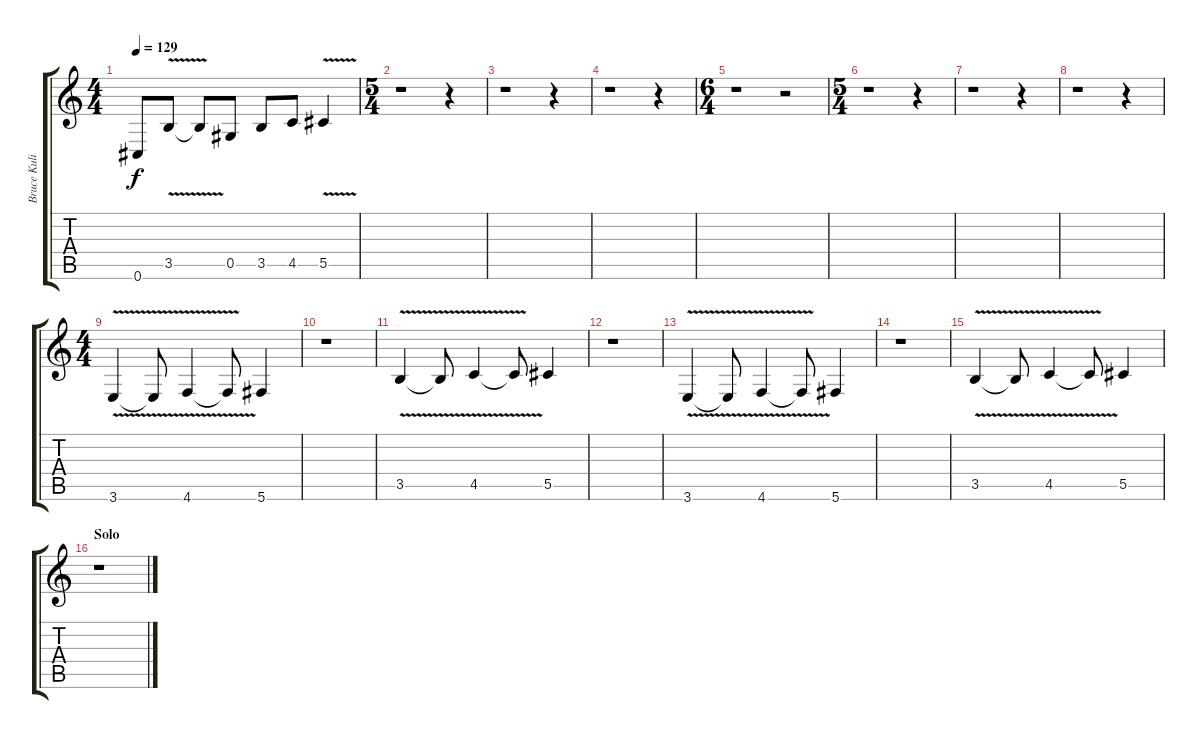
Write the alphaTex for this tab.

\track ("Bruce Kulick" "Bruce Kuli") {instrument distortionguitar}
\staff {score tabs}
\tuning (Eb4 Bb3 Gb3 Db3 Ab2 Db2) {hide}
\ts (4 4)
\tempo 129
\clef g2
\ks c
0.6.8{dy f} 3.5{v}.8 3.5{t}.8 0.5.8 3.5.8 4.5.8 5.5{v}.4 |
\ts (5 4)
r.1 r.4 |
r.1 r.4 |
r.1 r.4 |
\ts (6 4)
r.1 r.2 |
\ts (5 4)
r.1 r.4 |
r.1 r.4 |
r.1 r.4 |
\ts (4 4)
3.6{v}.4 3.6{t}.8 4.6{v}.4 4.6{t}.8 5.6.4 |
r.1 |
3.5{v}.4 3.5{t}.8 4.5{v}.4 4.5{t}.8 5.5.4 |
r.1 |
3.6{v}.4 3.6{t}.8 4.6{v}.4 4.6{t}.8 5.6.4 |
r.1 |
3.5{v}.4 3.5{t}.8 4.5{v}.4 4.5{t}.8 5.5.4 |
\section ("" "Solo")
r.1
